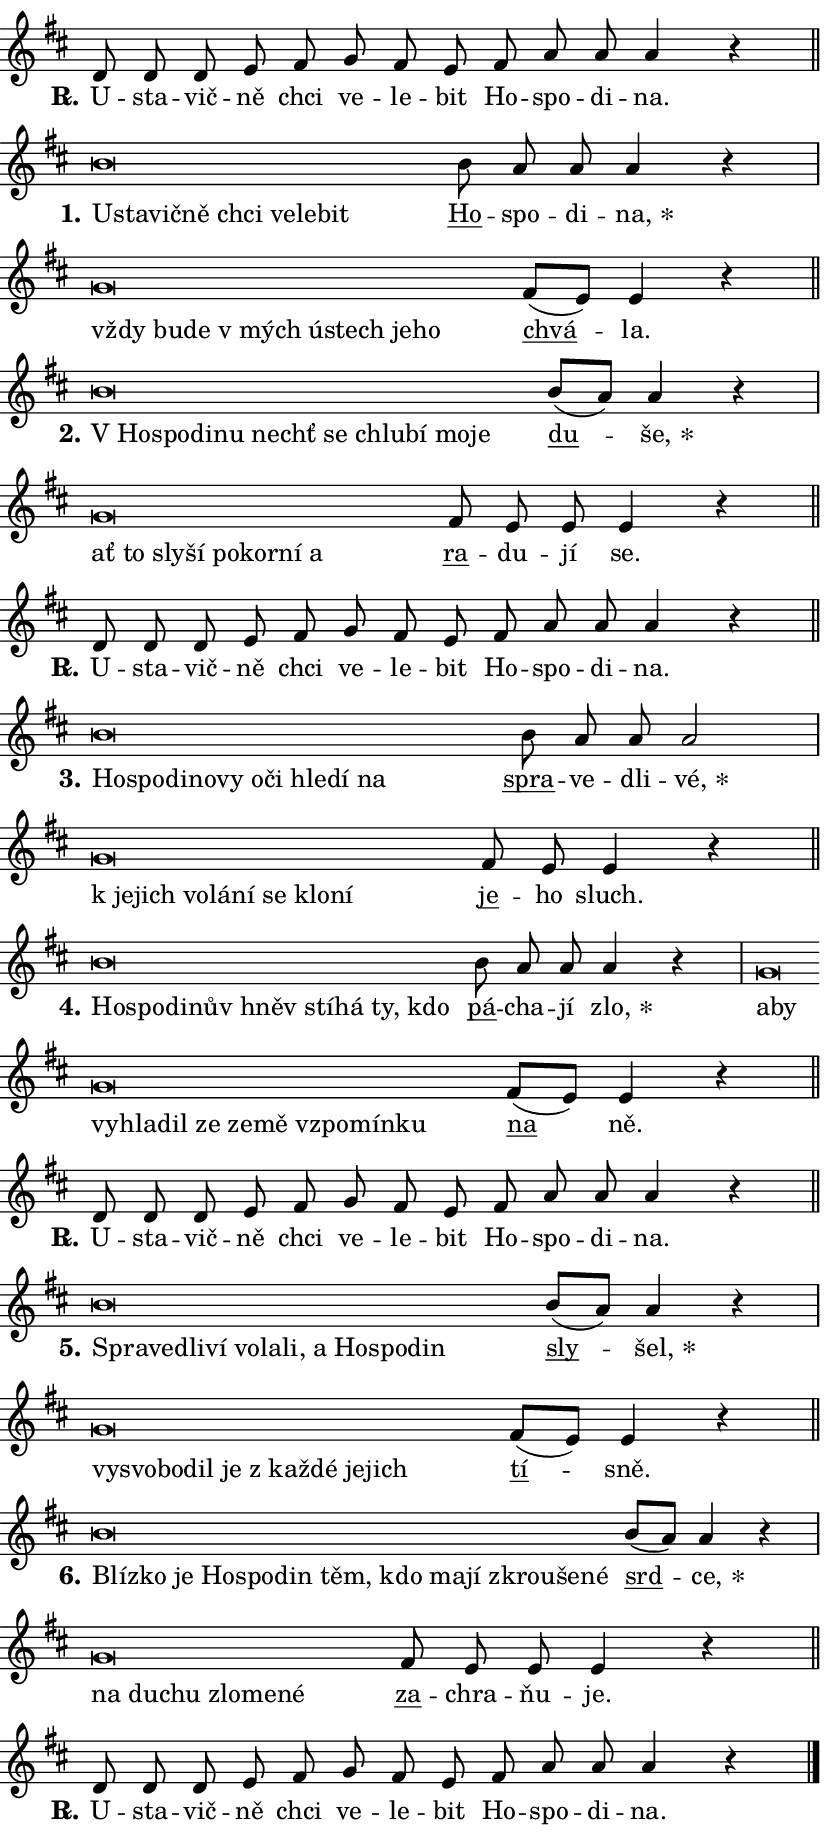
\version "2.24.0"
\header { tagline = "" }
\paper {
  indent = 0\cm
  top-margin = 0\cm
  right-margin = 0.13\cm % to fit lyric hyphens
  bottom-margin = 0\cm
  left-margin = 0\cm
  paper-width = 14\cm
  page-breaking = #ly:one-page-breaking
  system-system-spacing.basic-distance = #11
  score-system-spacing.basic-distance = #11
  ragged-last = ##f
}


%% Author: Thomas Morley
%% https://lists.gnu.org/archive/html/lilypond-user/2020-05/msg00002.html
#(define (line-position grob)
"Returns position of @var[grob} in current system:
   @code{'start}, if at first time-step
   @code{'end}, if at last time-step
   @code{'middle} otherwise
"
  (let* ((col (ly:item-get-column grob))
         (ln (ly:grob-object col 'left-neighbor))
         (rn (ly:grob-object col 'right-neighbor))
         (col-to-check-left (if (ly:grob? ln) ln col))
         (col-to-check-right (if (ly:grob? rn) rn col))
         (break-dir-left
           (and
             (ly:grob-property col-to-check-left 'non-musical #f)
             (ly:item-break-dir col-to-check-left)))
         (break-dir-right
           (and
             (ly:grob-property col-to-check-right 'non-musical #f)
             (ly:item-break-dir col-to-check-right))))
        (cond ((eqv? 1 break-dir-left) 'start)
              ((eqv? -1 break-dir-right) 'end)
              (else 'middle))))

#(define (tranparent-at-line-position vctor)
  (lambda (grob)
  "Relying on @code{line-position} select the relevant enry from @var{vctor}.
Used to determine transparency,"
    (case (line-position grob)
      ((end) (not (vector-ref vctor 0)))
      ((middle) (not (vector-ref vctor 1)))
      ((start) (not (vector-ref vctor 2))))))

noteHeadBreakVisibility =
#(define-music-function (break-visibility)(vector?)
"Makes @code{NoteHead}s transparent relying on @var{break-visibility}"
#{
  \override NoteHead.transparent =
    #(tranparent-at-line-position break-visibility)
#})

#(define delete-ledgers-for-transparent-note-heads
  (lambda (grob)
    "Reads whether a @code{NoteHead} is transparent.
If so this @code{NoteHead} is removed from @code{'note-heads} from
@var{grob}, which is supposed to be @code{LedgerLineSpanner}.
As a result ledgers are not printed for this @code{NoteHead}"
    (let* ((nhds-array (ly:grob-object grob 'note-heads))
           (nhds-list
             (if (ly:grob-array? nhds-array)
                 (ly:grob-array->list nhds-array)
                 '()))
           ;; Relies on the transparent-property being done before
           ;; Staff.LedgerLineSpanner.after-line-breaking is executed.
           ;; This is fragile ...
           (to-keep
             (remove
               (lambda (nhd)
                 (ly:grob-property nhd 'transparent #f))
               nhds-list)))
      ;; TODO find a better method to iterate over grob-arrays, similiar
      ;; to filter/remove etc for lists
      ;; For now rebuilt from scratch
      (set! (ly:grob-object grob 'note-heads)  '())
      (for-each
        (lambda (nhd)
          (ly:pointer-group-interface::add-grob grob 'note-heads nhd))
        to-keep))))

squashNotes = {
  \override NoteHead.X-extent = #'(-0.2 . 0.2)
  \override NoteHead.Y-extent = #'(-0.75 . 0)
  \override NoteHead.stencil =
    #(lambda (grob)
       (let ((pos (ly:grob-property grob 'staff-position)))
         (begin
           (if (< pos -7) (display "ERROR: Lower brevis then expected\n") (display ""))
           (if (<= pos -6) ly:text-interface::print ly:note-head::print))))
}
unSquashNotes = {
  \revert NoteHead.X-extent
  \revert NoteHead.Y-extent
  \revert NoteHead.stencil
}

hideNotes = \noteHeadBreakVisibility #begin-of-line-visible
unHideNotes = \noteHeadBreakVisibility #all-visible

% work-around for resetting accidentals
% https://lilypond.org/doc/v2.23/Documentation/notation/displaying-rhythms#unmetered-music
cadenzaMeasure = {
  \cadenzaOff
  \partial 1024 s1024
  \cadenzaOn
}

#(define-markup-command (accent layout props text) (markup?)
  "Underline accented syllable"
  (interpret-markup layout props
    #{\markup \override #'(offset . 4.3) \underline { #text }#}))

responsum = \markup \concat {
  "R" \hspace #-1.05 \path #0.1 #'((moveto 0 0.07) (lineto 0.9 0.8)) \hspace #0.05 "."
}

spaceSize = #0.6828661417322834 % exact space size for TeX Gyre Schola

\layout {
  \context {
    \Staff
    \remove "Time_signature_engraver"
    \override LedgerLineSpanner.after-line-breaking = #delete-ledgers-for-transparent-note-heads
  }
  \context {
    \Lyrics {
      \override LyricSpace.minimum-distance = \spaceSize
      \override LyricText.font-name = #"TeX Gyre Schola"
      \override LyricText.font-size = 1
      \override StanzaNumber.font-name = #"TeX Gyre Schola Bold"
      \override StanzaNumber.font-size = 1
    }
  }
  \context {
    \Score 
    \override NoteHead.text =
      #(lambda (grob) 
        (let ((pos (ly:grob-property grob 'staff-position)))
          #{\markup {
            \combine
              \halign #-0.55 \raise #(if (= pos -6) 0 0.5) \override #'(thickness . 2) \draw-line #'(3.2 . 0)
              \musicglyph "noteheads.sM1"
          }#}))
  }
}

% magnetic-lyrics.ily
%
%   written by
%     Jean Abou Samra <jean@abou-samra.fr>
%     Werner Lemberg <wl@gnu.org>
%
%   adapted by
%     Jiri Hon <jiri.hon@gmail.com>
%
% Version 2022-Apr-15

% https://www.mail-archive.com/lilypond-user@gnu.org/msg149350.html

#(define (Left_hyphen_pointer_engraver context)
   "Collect syllable-hyphen-syllable occurrences in lyrics and store
them in properties.  This engraver only looks to the left.  For
example, if the lyrics input is @code{foo -- bar}, it does the
following.

@itemize @bullet
@item
Set the @code{text} property of the @code{LyricHyphen} grob between
@q{foo} and @q{bar} to @code{foo}.

@item
Set the @code{left-hyphen} property of the @code{LyricText} grob with
text @q{foo} to the @code{LyricHyphen} grob between @q{foo} and
@q{bar}.
@end itemize

Use this auxiliary engraver in combination with the
@code{lyric-@/text::@/apply-@/magnetic-@/offset!} hook."
   (let ((hyphen #f)
         (text #f))
     (make-engraver
      (acknowledgers
       ((lyric-syllable-interface engraver grob source-engraver)
        (set! text grob)))
      (end-acknowledgers
       ((lyric-hyphen-interface engraver grob source-engraver)
        ;(when (not (grob::has-interface grob 'lyric-space-interface))
          (set! hyphen grob)));)
      ((stop-translation-timestep engraver)
       (when (and text hyphen)
         (ly:grob-set-object! text 'left-hyphen hyphen))
       (set! text #f)
       (set! hyphen #f)))))

#(define (lyric-text::apply-magnetic-offset! grob)
   "If the space between two syllables is less than the value in
property @code{LyricText@/.details@/.squash-threshold}, move the right
syllable to the left so that it gets concatenated with the left
syllable.

Use this function as a hook for
@code{LyricText@/.after-@/line-@/breaking} if the
@code{Left_@/hyphen_@/pointer_@/engraver} is active."
   (let ((hyphen (ly:grob-object grob 'left-hyphen #f)))
     (when hyphen
       (let ((left-text (ly:spanner-bound hyphen LEFT)))
         (when (grob::has-interface left-text 'lyric-syllable-interface)
           (let* ((common (ly:grob-common-refpoint grob left-text X))
                  (this-x-ext (ly:grob-extent grob common X))
                  (left-x-ext
                   (begin
                     ;; Trigger magnetism for left-text.
                     (ly:grob-property left-text 'after-line-breaking)
                     (ly:grob-extent left-text common X)))
                  ;; `delta` is the gap width between two syllables.
                  (delta (- (interval-start this-x-ext)
                            (interval-end left-x-ext)))
                  (details (ly:grob-property grob 'details))
                  (threshold (assoc-get 'squash-threshold details 0.2)))
             (when (< delta threshold)
               (let* (;; We have to manipulate the input text so that
                      ;; ligatures crossing syllable boundaries are not
                      ;; disabled.  For languages based on the Latin
                      ;; script this is essentially a beautification.
                      ;; However, for non-Western scripts it can be a
                      ;; necessity.
                      (lt (ly:grob-property left-text 'text))
                      (rt (ly:grob-property grob 'text))
                      (is-space (grob::has-interface hyphen 'lyric-space-interface))
                      (space (if is-space " " ""))
                      (extra-delta (if is-space spaceSize 0))
                      ;; Append new syllable.
                      (ltrt-space (if (and (string? lt) (string? rt))
                                (string-append lt space rt)
                                (make-concat-markup (list lt space rt))))
                      ;; Right-align `ltrt` to the right side.
                      (ltrt-space-markup (grob-interpret-markup
                               grob
                               (make-translate-markup
                                (cons (interval-length this-x-ext) 0)
                                (make-right-align-markup ltrt-space)))))
                 (begin
                   ;; Don't print `left-text`.
                   (ly:grob-set-property! left-text 'stencil #f)
                   ;; Set text and stencil (which holds all collected
                   ;; syllables so far) and shift it to the left.
                   (ly:grob-set-property! grob 'text ltrt-space)
                   (ly:grob-set-property! grob 'stencil ltrt-space-markup)
                   (ly:grob-translate-axis! grob (- (- delta extra-delta)) X))))))))))


#(define (lyric-hyphen::displace-bounds-first grob)
   ;; Make very sure this callback isn't triggered too early.
   (let ((left (ly:spanner-bound grob LEFT))
         (right (ly:spanner-bound grob RIGHT)))
     (ly:grob-property left 'after-line-breaking)
     (ly:grob-property right 'after-line-breaking)
     (ly:lyric-hyphen::print grob)))

squashThreshold = #0.4

\layout {
  \context {
    \Lyrics
    \consists #Left_hyphen_pointer_engraver
    \override LyricText.after-line-breaking =
      #lyric-text::apply-magnetic-offset!
    \override LyricHyphen.stencil = #lyric-hyphen::displace-bounds-first
    \override LyricText.details.squash-threshold = \squashThreshold
    \override LyricHyphen.minimum-distance = 0
    \override LyricHyphen.minimum-length = \squashThreshold
  }
}

squashText = \override LyricText.details.squash-threshold = 9999
unSquashText = \override LyricText.details.squash-threshold = \squashThreshold

leftText = \override LyricText.self-alignment-X = #LEFT
unLeftText = \revert LyricText.self-alignment-X

starOffset = #(lambda (grob) 
                (let ((x_offset (ly:self-alignment-interface::aligned-on-x-parent grob)))
                  (if (= x_offset 0) 0 (+ x_offset 1.2))))

star = #(define-music-function (syllable)(string?)
"Append star separator at the end of a syllable"
#{
  \once \override LyricText.X-offset = #starOffset
  \lyricmode { \markup {
    #syllable
    \override #'((font-name . "TeX Gyre Schola Bold")) \hspace #0.2 \lower #0.65 \larger "*"
  } }
#})

starAccent = #(define-music-function (syllable)(string?)
"Append star separator at the end of a syllable and make accent"
#{
  \once \override LyricText.X-offset = #starOffset
  \lyricmode { \markup {
    \accent #syllable
    \override #'((font-name . "TeX Gyre Schola Bold")) \hspace #0.2 \lower #0.65 \larger "*"
  } }
#})

breath = #(define-music-function (syllable)(string?)
"Append breathing indicator at the end of a syllable"
#{
  \lyricmode { \markup { #syllable "+" } }
#})

optionalBreath = #(define-music-function (syllable)(string?)
"Append optional breathing indicator at the end of a syllable"
#{
  \lyricmode { \markup { #syllable "(+)" } }
#})


\score {
    <<
        \new Voice = "melody" { \cadenzaOn \key d \major \relative { d'8 d d e fis \bar "" g fis e \bar "" fis a a a4 r \cadenzaMeasure \bar "||" \break } }
        \new Lyrics \lyricsto "melody" { \lyricmode { \set stanza = \responsum
U -- sta -- vič -- ně chci ve -- le -- bit Ho -- spo -- di -- na. } }
    >>
    \layout {}
}

\score {
    <<
        \new Voice = "melody" { \cadenzaOn \key d \major \relative { \squashNotes b'\breve*1/16 \hideNotes \breve*1/16 \bar "" \breve*1/16 \bar "" \breve*1/16 \bar "" \breve*1/16 \bar "" \breve*1/16 \bar "" \breve*1/16 \breve*1/16 \bar "" \unHideNotes \unSquashNotes \bar "" b8 a a a4 r \cadenzaMeasure \bar "|" \squashNotes g\breve*1/16 \hideNotes \breve*1/16 \bar "" \breve*1/16 \bar "" \breve*1/16 \bar "" \breve*1/16 \bar "" \breve*1/16 \bar "" \breve*1/16 \breve*1/16 \bar "" \unHideNotes \unSquashNotes \bar "" fis8[( e)] e4 r \cadenzaMeasure \bar "||" \break } }
        \new Lyrics \lyricsto "melody" { \lyricmode { \set stanza = "1."
\leftText U -- \squashText sta -- vič -- ně chci ve -- le -- bit \unLeftText \unSquashText \markup \accent Ho -- spo -- di -- \star na, \leftText vždy \squashText bu -- de "v mých" ú -- stech je -- ho \unLeftText \unSquashText \markup \accent chvá -- la. } }
    >>
    \layout {}
}

\score {
    <<
        \new Voice = "melody" { \cadenzaOn \key d \major \relative { \squashNotes b'\breve*1/16 \hideNotes \breve*1/16 \bar "" \breve*1/16 \bar "" \breve*1/16 \bar "" \breve*1/16 \bar "" \breve*1/16 \bar "" \breve*1/16 \bar "" \breve*1/16 \bar "" \breve*1/16 \breve*1/16 \bar "" \unHideNotes \unSquashNotes \bar "" b8[( a)] a4 r \cadenzaMeasure \bar "|" \squashNotes g\breve*1/16 \hideNotes \breve*1/16 \bar "" \breve*1/16 \bar "" \breve*1/16 \bar "" \breve*1/16 \bar "" \breve*1/16 \bar "" \breve*1/16 \breve*1/16 \bar "" \unHideNotes \unSquashNotes \bar "" fis8 e e e4 r \cadenzaMeasure \bar "||" \break } }
        \new Lyrics \lyricsto "melody" { \lyricmode { \set stanza = "2."
\leftText "V Ho" -- \squashText spo -- di -- nu nechť se chlu -- bí mo -- je \unLeftText \unSquashText \markup \accent du -- \star še, \leftText ať \squashText to sly -- ší po -- kor -- ní a \unLeftText \unSquashText \markup \accent ra -- du -- jí se. } }
    >>
    \layout {}
}

\score {
    <<
        \new Voice = "melody" { \cadenzaOn \key d \major \relative { d'8 d d e fis \bar "" g fis e \bar "" fis a a a4 r \cadenzaMeasure \bar "||" \break } }
        \new Lyrics \lyricsto "melody" { \lyricmode { \set stanza = \responsum
U -- sta -- vič -- ně chci ve -- le -- bit Ho -- spo -- di -- na. } }
    >>
    \layout {}
}

\score {
    <<
        \new Voice = "melody" { \cadenzaOn \key d \major \relative { \squashNotes b'\breve*1/16 \hideNotes \breve*1/16 \bar "" \breve*1/16 \bar "" \breve*1/16 \bar "" \breve*1/16 \bar "" \breve*1/16 \bar "" \breve*1/16 \bar "" \breve*1/16 \bar "" \breve*1/16 \breve*1/16 \bar "" \unHideNotes \unSquashNotes \bar "" b8 a a a2 \cadenzaMeasure \bar "|" \squashNotes g\breve*1/16 \hideNotes \breve*1/16 \bar "" \breve*1/16 \bar "" \breve*1/16 \bar "" \breve*1/16 \bar "" \breve*1/16 \bar "" \breve*1/16 \breve*1/16 \bar "" \unHideNotes \unSquashNotes \bar "" fis8 e e4 r \cadenzaMeasure \bar "||" \break } }
        \new Lyrics \lyricsto "melody" { \lyricmode { \set stanza = "3."
\leftText Ho -- \squashText spo -- di -- no -- vy o -- či hle -- dí na \unLeftText \unSquashText \markup \accent spra -- ve -- dli -- \star vé, \leftText "k je" -- \squashText jich vo -- lá -- ní se klo -- ní \unLeftText \unSquashText \markup \accent je -- ho sluch. } }
    >>
    \layout {}
}

\score {
    <<
        \new Voice = "melody" { \cadenzaOn \key d \major \relative { \squashNotes b'\breve*1/16 \hideNotes \breve*1/16 \bar "" \breve*1/16 \bar "" \breve*1/16 \bar "" \breve*1/16 \bar "" \breve*1/16 \bar "" \breve*1/16 \bar "" \breve*1/16 \breve*1/16 \bar "" \unHideNotes \unSquashNotes \bar "" b8 a a a4 r \cadenzaMeasure \bar "|" \squashNotes g\breve*1/16 \hideNotes \breve*1/16 \bar "" \breve*1/16 \bar "" \breve*1/16 \bar "" \breve*1/16 \bar "" \breve*1/16 \bar "" \breve*1/16 \bar "" \breve*1/16 \bar "" \breve*1/16 \bar "" \breve*1/16 \breve*1/16 \bar "" \unHideNotes \unSquashNotes \bar "" fis8[( e)] e4 r \cadenzaMeasure \bar "||" \break } }
        \new Lyrics \lyricsto "melody" { \lyricmode { \set stanza = "4."
\leftText Ho -- \squashText spo -- di -- nův hněv stí -- há ty, kdo \unLeftText \unSquashText \markup \accent pá -- cha -- jí \star zlo, \leftText a -- \squashText by vy -- hla -- dil ze ze -- mě vzpo -- mín -- ku \unLeftText \unSquashText \markup \accent na ně. } }
    >>
    \layout {}
}

\score {
    <<
        \new Voice = "melody" { \cadenzaOn \key d \major \relative { d'8 d d e fis \bar "" g fis e \bar "" fis a a a4 r \cadenzaMeasure \bar "||" \break } }
        \new Lyrics \lyricsto "melody" { \lyricmode { \set stanza = \responsum
U -- sta -- vič -- ně chci ve -- le -- bit Ho -- spo -- di -- na. } }
    >>
    \layout {}
}

\score {
    <<
        \new Voice = "melody" { \cadenzaOn \key d \major \relative { \squashNotes b'\breve*1/16 \hideNotes \breve*1/16 \bar "" \breve*1/16 \bar "" \breve*1/16 \bar "" \breve*1/16 \bar "" \breve*1/16 \bar "" \breve*1/16 \bar "" \breve*1/16 \bar "" \breve*1/16 \bar "" \breve*1/16 \breve*1/16 \bar "" \unHideNotes \unSquashNotes \bar "" b8[( a)] a4 r \cadenzaMeasure \bar "|" \squashNotes g\breve*1/16 \hideNotes \breve*1/16 \bar "" \breve*1/16 \bar "" \breve*1/16 \bar "" \breve*1/16 \bar "" \breve*1/16 \bar "" \breve*1/16 \bar "" \breve*1/16 \breve*1/16 \bar "" \unHideNotes \unSquashNotes \bar "" fis8[( e)] e4 r \cadenzaMeasure \bar "||" \break } }
        \new Lyrics \lyricsto "melody" { \lyricmode { \set stanza = "5."
\leftText Spra -- \squashText ve -- dli -- ví vo -- la -- li, a Ho -- spo -- din \unLeftText \unSquashText \markup \accent sly -- \star šel, \leftText vy -- \squashText svo -- bo -- dil je "z kaž" -- dé je -- jich \unLeftText \unSquashText \markup \accent tí -- sně. } }
    >>
    \layout {}
}

\score {
    <<
        \new Voice = "melody" { \cadenzaOn \key d \major \relative { \squashNotes b'\breve*1/16 \hideNotes \breve*1/16 \bar "" \breve*1/16 \bar "" \breve*1/16 \bar "" \breve*1/16 \bar "" \breve*1/16 \bar "" \breve*1/16 \bar "" \breve*1/16 \bar "" \breve*1/16 \bar "" \breve*1/16 \bar "" \breve*1/16 \bar "" \breve*1/16 \breve*1/16 \bar "" \unHideNotes \unSquashNotes \bar "" b8[( a)] a4 r \cadenzaMeasure \bar "|" \squashNotes g\breve*1/16 \hideNotes \breve*1/16 \bar "" \breve*1/16 \bar "" \breve*1/16 \bar "" \breve*1/16 \breve*1/16 \bar "" \unHideNotes \unSquashNotes \bar "" fis8 e e e4 r \cadenzaMeasure \bar "||" \break } }
        \new Lyrics \lyricsto "melody" { \lyricmode { \set stanza = "6."
\leftText Blíz -- \squashText ko je Ho -- spo -- din těm, kdo ma -- jí zkrou -- še -- né \unLeftText \unSquashText \markup \accent srd -- \star ce, \leftText na \squashText du -- chu zlo -- me -- né \unLeftText \unSquashText \markup \accent za -- chra -- ňu -- je. } }
    >>
    \layout {}
}

\score {
    <<
        \new Voice = "melody" { \cadenzaOn \key d \major \relative { d'8 d d e fis \bar "" g fis e \bar "" fis a a a4 r \cadenzaMeasure \bar "||" \break } \bar "|." }
        \new Lyrics \lyricsto "melody" { \lyricmode { \set stanza = \responsum
U -- sta -- vič -- ně chci ve -- le -- bit Ho -- spo -- di -- na. } }
    >>
    \layout {}
}
